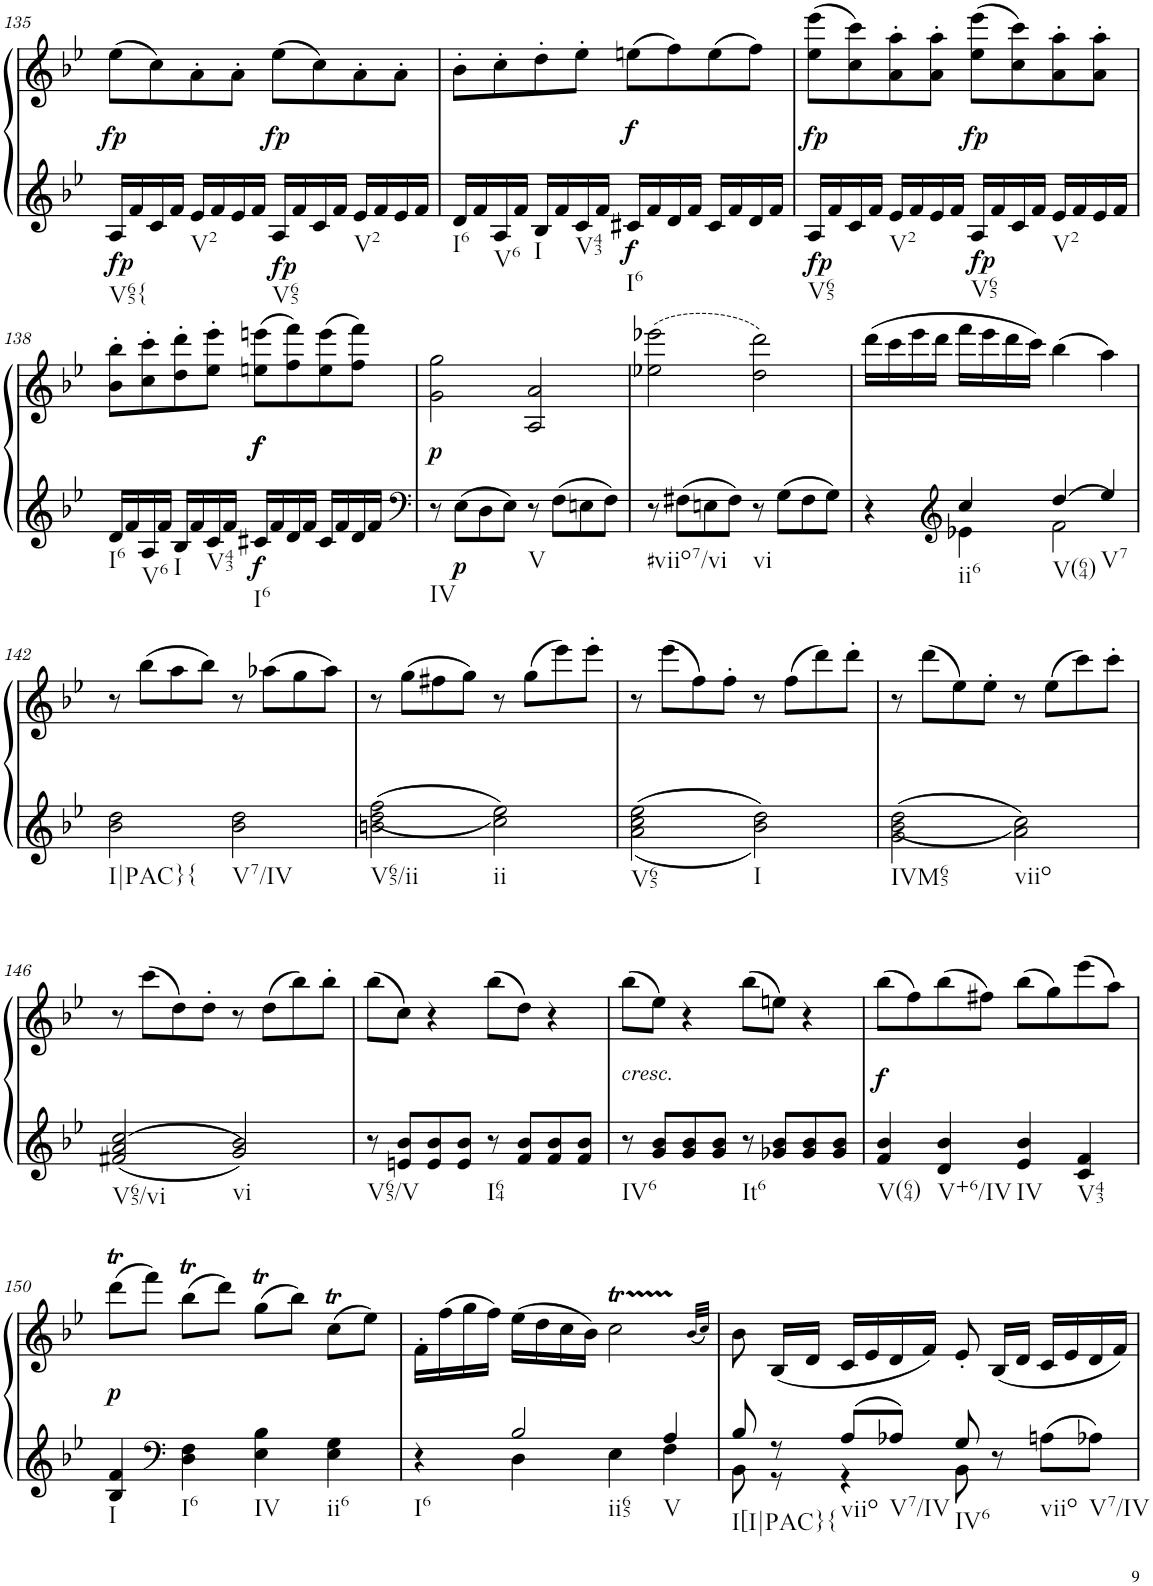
**kern	**kern	**dynam
*part1	*part1	*part1
*staff2	*staff1	*staff1/2
*I"Piano, Piano right	*	*
*I'Pno.	*	*
!!LO:PB:g=z
*clefG2	*clefG2	*
*k[b-e-]	*k[b-e-]	*
*M4/4	*M4/4	*
*met(c)	*met(c)	*
=135	=135	=135
!LO:TX:b:t=V65{	!	!
!	!	!LO:DY:b=2
!	!	!LO:DY:n=1:b
16A/LL	(8ee-\L	fp fp
16f/	.	.
16c/	8cc\)	.
16f/JJ	.	.
!LO:TX:b:t=V2	!	!
16e-/LL	8a'\	.
16f/	.	.
16e-/	8a'\J	.
16f/JJ	.	.
!LO:TX:b:t=V65	!	!
!	!	!LO:DY:n=2:b=2
!	!	!LO:DY:n=3:b
16A/LL	(8ee-\L	fp fp
16f/	.	.
16c/	8cc\)	.
16f/JJ	.	.
!LO:TX:b:t=V2	!	!
16e-/LL	8a'\	.
16f/	.	.
16e-/	8a'\J	.
16f/JJ	.	.
=136	=136	=136
!LO:TX:b:t=I6	!	!
16d/LL	8b-'\L	.
16f/	.	.
!LO:TX:b:t=V6	!	!
16A/	8cc'\	.
16f/JJ	.	.
!LO:TX:b:t=I	!	!
16B-/LL	8dd'\	.
16f/	.	.
!LO:TX:b:t=V43	!	!
16c/	8ee-'\J	.
16f/JJ	.	.
!LO:TX:b:t=I6	!	!
!	!	!LO:DY:b=2
!	!	!LO:DY:n=1:b
16c#X/LL	(8een\L	f f
16f/	.	.
16d/	8ff\)	.
16f/JJ	.	.
16c#/LL	(8ee\	.
16f/	.	.
16d/	8ff\J)	.
16f/JJ	.	.
=137	=137	=137
!LO:TX:b:t=V65	!	!
!	!	!LO:DY:b=2
!	!	!LO:DY:n=1:b
16A/LL	(8ee-\ 8eee-\L	fp fp
16f/	.	.
16c/	8cc\ 8ccc\)	.
16f/JJ	.	.
!LO:TX:b:t=V2	!	!
16e-/LL	8a\' 8aa\'	.
16f/	.	.
16e-/	8a\' 8aa\'J	.
16f/JJ	.	.
!LO:TX:b:t=V65	!	!
!	!	!LO:DY:n=2:b=2
!	!	!LO:DY:n=3:b
16A/LL	(8ee-\ 8eee-\L	fp fp
16f/	.	.
16c/	8cc\ 8ccc\)	.
16f/JJ	.	.
!LO:TX:b:t=V2	!	!
16e-/LL	8a\' 8aa\'	.
16f/	.	.
16e-/	8a\' 8aa\'J	.
16f/JJ	.	.
!!LO:LB:g=z
=138	=138	=138
!LO:TX:b:t=I6	!	!
16d/LL	8b-\' 8bb-\'L	.
16f/	.	.
!LO:TX:b:t=V6	!	!
16A/	8cc\' 8ccc\'	.
16f/JJ	.	.
!LO:TX:b:t=I	!	!
16B-/LL	8dd\' 8ddd\'	.
16f/	.	.
!LO:TX:b:t=V43	!	!
16c/	8ee-\' 8eee-\'J	.
16f/JJ	.	.
!LO:TX:b:t=I6	!	!
!	!	!LO:DY:b=2
!	!	!LO:DY:n=1:b
!	!	!LO:DY:n=2:b
16c#X/LL	(8een\ 8eeen\L	f f f
16f/	.	.
16d/	8ff\ 8fff\)	.
16f/JJ	.	.
16c#/LL	(8ee\ 8eee\	.
16f/	.	.
16d/	8ff\ 8fff\J)	.
16f/JJ	.	.
=139	=139	=139
*clefF4	*	*
!LO:TX:b:t=IV	!	!
!	!	!LO:DY:b
8r	2g\ 2gg\	p
!	!	!LO:DY:b=2
8E-\L	.	p
8D\	.	.
8E-\J	.	.
!LO:TX:b:t=V	!	!
8r	2A/ 2a/	.
8F\L	.	.
8En\	.	.
8F\J	.	.
=140	=140	=140
!LO:TX:b:t=#viio7/vi	!	!
8r	(2ee-X\ 2eee-X\	.
8F#X\L	.	.
8En\	.	.
8F#\J	.	.
!LO:TX:b:t=vi	!	!
8r	2dd\ 2ddd\)	.
8G\L	.	.
8F#\	.	.
8G\J	.	.
=141	=141	=141
*^	*	*
4r	4ryy	(16ddd\LL	.
.	.	16ccc\	.
.	.	16eee-\	.
.	.	16ddd\JJ	.
*clefG2	*	*	*
!LO:TX:b:t=ii6	!	!	!
4cc/	4e-X\	16fff\LL	.
.	.	16eee-\	.
.	.	16ddd\	.
.	.	16ccc\JJ)	.
!LO:TX:b:t=V(64)	!	!	!
4dd/	2f\	(4bb-\	.
!LO:TX:b:t=V7	!	!	!
4ee-/	.	4aa\)	.
*v	*v	*	*
!!LO:LB:g=z
=142	=142	=142
!LO:TX:b:t=I|PAC}{	!	!
2b-\ 2dd\	8r	.
.	(8bb-\L	.
.	8aa\	.
.	8bb-\J)	.
!LO:TX:b:t=V7/IV	!	!
2b-\ 2dd\	8r	.
.	(8aa-X\L	.
.	8gg\	.
.	8aa-\J)	.
=143	=143	=143
!LO:TX:b:t=V65/ii	!	!
2bn\ 2dd\ 2ff\	8r	.
.	(8gg\L	.
.	8ff#X\	.
.	8gg\J)	.
!LO:TX:b:t=ii	!	!
2cc\ 2ee-\	8r	.
.	(8gg\L	.
.	8eee-\)	.
.	8eee-'\J	.
=144	=144	=144
!LO:TX:b:t=V65	!	!
2a\ 2cc\ 2ee-\	8r	.
.	(8eee-\L	.
.	8ff\)	.
.	8ff'\J	.
!LO:TX:b:t=I	!	!
2b-\ 2dd\	8r	.
.	(8ff\L	.
.	8ddd\)	.
.	8ddd'\J	.
=145	=145	=145
!LO:TX:b:t=IVM65	!	!
2g\ 2b-\ 2dd\	8r	.
.	(8ddd\L	.
.	8ee-\)	.
.	8ee-'\J	.
!LO:TX:b:t=viio	!	!
2a\ 2cc\	8r	.
.	(8ee-\L	.
.	8ccc\)	.
.	8ccc'\J	.
!!LO:LB:g=z
=146	=146	=146
!LO:TX:b:t=V65/vi	!	!
2f#X/ 2a/ 2cc/	8r	.
.	(8ccc\L	.
.	8dd\)	.
.	8dd'\J	.
!LO:TX:b:t=vi	!	!
2g/ 2b-/	8r	.
.	(8dd\L	.
.	8bb-\)	.
.	8bb-'\J	.
=147	=147	=147
!LO:TX:b:t=V65/V	!	!
8r	(8bb-\L	.
8en/ 8b-/L	8cc\J)	.
8e/ 8b-/	4r	.
8e/ 8b-/J	.	.
!LO:TX:b:t=I64	!	!
8r	(8bb-\L	.
8f/ 8b-/L	8dd\J)	.
8f/ 8b-/	4r	.
8f/ 8b-/J	.	.
=148	=148	=148
!	!LO:TX:b:i:t=cresc.	!
!LO:TX:b:t=IV6	!	!
8r	(8bb-\L	.
8g/ 8b-/L	8ee-\J)	.
8g/ 8b-/	4r	.
8g/ 8b-/J	.	.
!LO:TX:b:t=It6	!	!
8r	(8bb-\L	.
8g-X/ 8b-/L	8een\J)	.
8g-/ 8b-/	4r	.
8g-/ 8b-/J	.	.
=149	=149	=149
!LO:TX:b:t=V(64)	!	!
!	!	!LO:DY:b
4f/ 4b-/	(8bb-\L	f
.	8ff\)	.
!LO:TX:b:t=V+6/IV	!	!
4d/ 4b-/	(8bb-\	.
.	8ff#X\J)	.
!LO:TX:b:t=IV	!	!
4e-/ 4b-/	(8bb-\L	.
.	8gg\)	.
!LO:TX:b:t=V43	!	!
4c/ 4f/	(8eee-\	.
.	8aa\J)	.
!!LO:LB:g=z
=150	=150	=150
!LO:TX:b:t=I	!	!
!	!	!LO:DY:b
4B-/ 4f/	(8dddt\L	p
.	8fff\J)	.
*clefF4	*	*
!LO:TX:b:t=I6	!	!
4D\ 4F\	(8bb-T\L	.
.	8ddd\J)	.
!LO:TX:b:t=IV	!	!
4E-\ 4B-\	(8ggT\L	.
.	8bb-\J)	.
!LO:TX:b:t=ii6	!	!
4E-\ 4G\	(8ccT\L	.
.	8ee-\J)	.
=151	=151	=151
*^	*	*
!LO:TX:b:t=I6	!	!	!
4r	4ryy	16f'\LL	.
.	.	(16ff\	.
.	.	16gg\	.
.	.	16ff\JJ)	.
!LO:TX:b:t=ii65	!	!	!
2B-/	4D\	(16ee-\LL	.
.	.	16dd\	.
.	.	16cc\	.
.	.	16b-\JJ)	.
.	4E-\	2ccT\	.
!LO:TX:b:t=V	!	!	!
4A/	4F\	.	.
.	.	(32qb-/LLL	.
.	.	32qcc/JJJ)	.
=152	=152	=152	=152
!LO:TX:b:t=I[I|PAC}{	!	!	!
8B-/	8BB-\	8b-\	.
8r	8r	(16B-/LL	.
.	.	16d/JJ	.
!LO:TX:b:t=viio	!	!	!
8A/L	4r	16c/LL	.
.	.	16e-/	.
!LO:TX:b:t=V7/IV	!	!	!
8A-X/J	.	16d/	.
.	.	16f/JJ)	.
!LO:TX:b:t=IV6	!	!	!
8G/	8BB-\	8e-'/	.
8r	4.ryy	(16B-/LL	.
.	.	16d/JJ	.
!LO:TX:b:t=viio	!	!	!
8An\L	.	16c/LL	.
.	.	16e-/	.
!LO:TX:b:t=V7/IV	!	!	!
8A-X\J	.	16d/	.
.	.	16f/JJ)	.
*v	*v	*	*
=	=	=
*-	*-	*-
